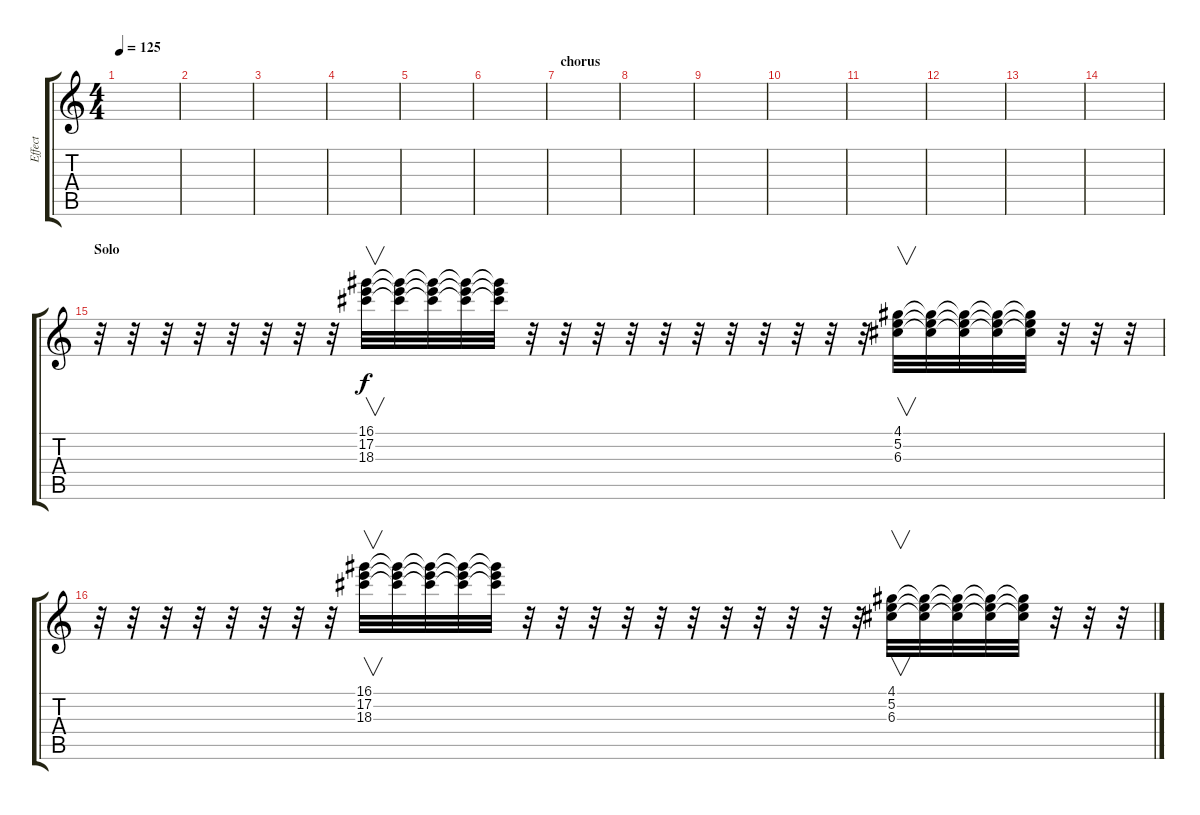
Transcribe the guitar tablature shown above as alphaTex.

\track ("Effect" "Effect") {instrument synthbass1}
\staff {score tabs}
\tuning (E4 B3 G3 D3 A2 E2) {hide}
\ts (4 4)
\tempo 125
\clef g2
\ks c
|
|
|
|
|
|
\section ("" "chorus")
|
|
|
|
|
|
|
|
\section ("" "Solo")
r.32 r.32 r.32 r.32 r.32 r.32 r.32 r.32 (16.1 17.2 18.3).32{v} (16.1{t} 17.2{t} 18.3{t}).32 (16.1{t} 17.2{t} 18.3{t}).32 (16.1{t} 17.2{t} 18.3{t}).32 (16.1{t} 17.2{t} 18.3{t}).32 r.32 r.32 r.32 r.32 r.32 r.32 r.32 r.32 r.32 r.32 r.32 (4.1 5.2 6.3).32{v} (4.1{t} 5.2{t} 6.3{t}).32 (4.1{t} 5.2{t} 6.3{t}).32 (4.1{t} 5.2{t} 6.3{t}).32 (4.1{t} 5.2{t} 6.3{t}).32 r.32 r.32 r.32 |
r.32 r.32 r.32 r.32 r.32 r.32 r.32 r.32 (16.1 17.2 18.3).32{v} (16.1{t} 17.2{t} 18.3{t}).32 (16.1{t} 17.2{t} 18.3{t}).32 (16.1{t} 17.2{t} 18.3{t}).32 (16.1{t} 17.2{t} 18.3{t}).32 r.32 r.32 r.32 r.32 r.32 r.32 r.32 r.32 r.32 r.32 r.32 (4.1 5.2 6.3).32{v} (4.1{t} 5.2{t} 6.3{t}).32 (4.1{t} 5.2{t} 6.3{t}).32 (4.1{t} 5.2{t} 6.3{t}).32 (4.1{t} 5.2{t} 6.3{t}).32 r.32 r.32 r.32
